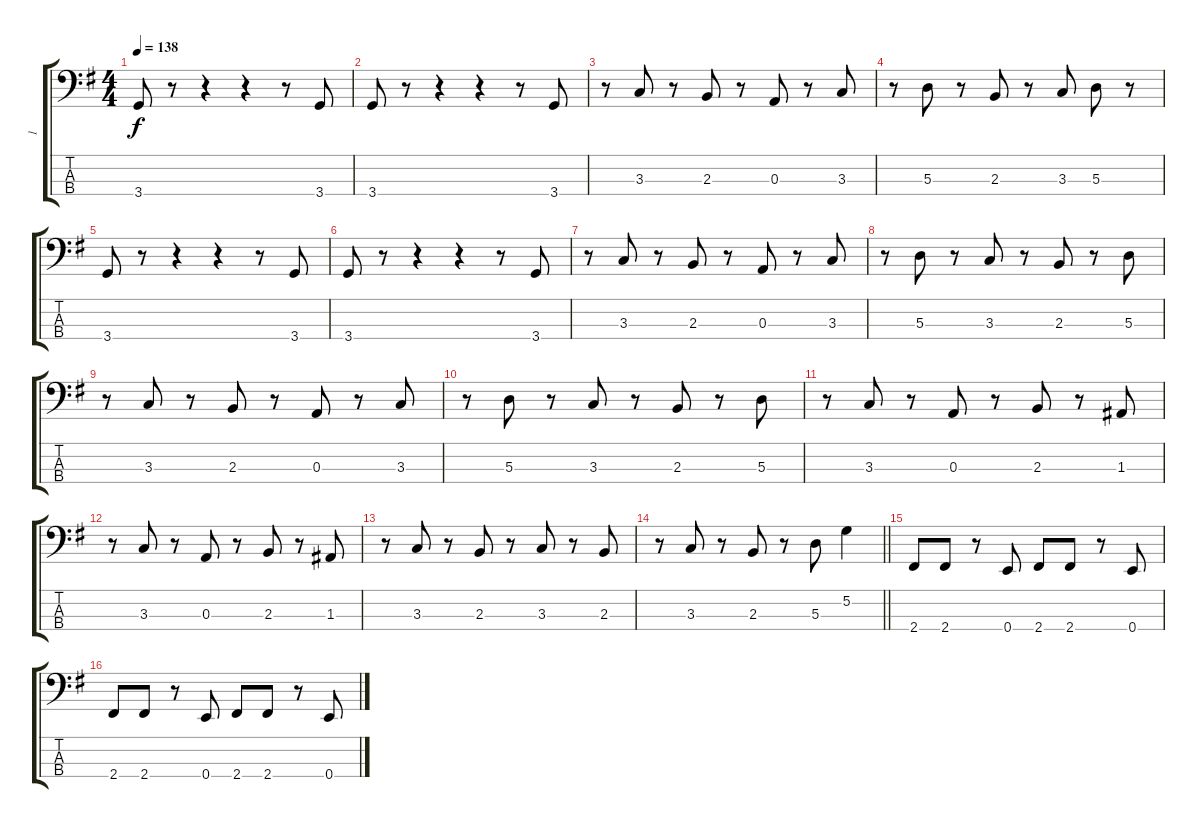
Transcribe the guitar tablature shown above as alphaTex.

\track ("1" "1") {instrument electricbasspick}
\staff {score tabs}
\tuning (G2 D2 A1 E1) {hide}
\ts (4 4)
\tempo 138
\clef f4
\ks g
3.4.8{dy f} r.8 r.4 r.4 r.8 3.4.8 |
3.4.8 r.8 r.4 r.4 r.8 3.4.8 |
r.8 3.3.8 r.8 2.3.8 r.8 0.3.8 r.8 3.3.8 |
r.8 5.3.8 r.8 2.3.8 r.8 3.3.8 5.3.8 r.8 |
3.4.8 r.8 r.4 r.4 r.8 3.4.8 |
3.4.8 r.8 r.4 r.4 r.8 3.4.8 |
r.8 3.3.8 r.8 2.3.8 r.8 0.3.8 r.8 3.3.8 |
r.8 5.3.8 r.8 3.3.8 r.8 2.3.8 r.8 5.3.8 |
r.8 3.3.8 r.8 2.3.8 r.8 0.3.8 r.8 3.3.8 |
r.8 5.3.8 r.8 3.3.8 r.8 2.3.8 r.8 5.3.8 |
r.8 3.3.8 r.8 0.3.8 r.8 2.3.8 r.8 1.3.8 |
r.8 3.3.8 r.8 0.3.8 r.8 2.3.8 r.8 1.3.8 |
r.8 3.3.8 r.8 2.3.8 r.8 3.3.8 r.8 2.3.8 |
\barLineRight lightlight
r.8 3.3.8 r.8 2.3.8 r.8 5.3.8 5.2.4 |
2.4.8 2.4.8 r.8 0.4.8 2.4.8 2.4.8 r.8 0.4.8 |
2.4.8 2.4.8 r.8 0.4.8 2.4.8 2.4.8 r.8 0.4.8
